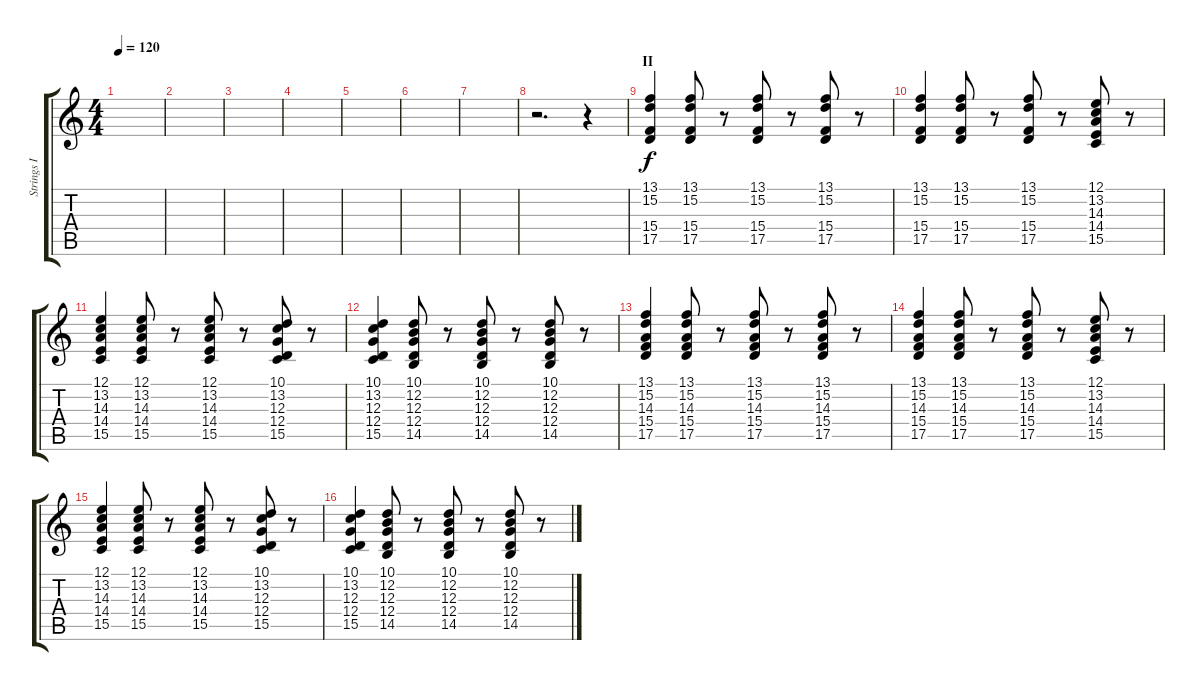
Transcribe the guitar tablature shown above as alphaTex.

\track ("Strings I" "Strings I") {instrument pad8sweep}
\staff {score tabs}
\tuning (E4 B3 G3 D3 A2 E2) {hide}
\ts (4 4)
\tempo 120
\clef g2
\ks c
|
|
|
|
|
|
|
r.2{d} r.4{volume 2} |
\section ("" "II")
(13.1 15.2 15.4 17.5).4{volume 8} (13.1 15.2 15.4 17.5).8 r.8 (13.1 15.2 15.4 17.5).8 r.8 (13.1 15.2 15.4 17.5).8 r.8 |
(13.1 15.2 15.4 17.5).4 (13.1 15.2 15.4 17.5).8 r.8 (13.1 15.2 15.4 17.5).8 r.8 (12.1 13.2 14.3 14.4 15.5).8 r.8 |
(12.1 13.2 14.3 14.4 15.5).4 (12.1 13.2 14.3 14.4 15.5).8 r.8 (12.1 13.2 14.3 14.4 15.5).8 r.8 (10.1 13.2 12.3 12.4 15.5).8 r.8 |
(10.1 13.2 12.3 12.4 15.5).4 (10.1 12.2 12.3 12.4 14.5).8 r.8 (10.1 12.2 12.3 12.4 14.5).8 r.8 (10.1 12.2 12.3 12.4 14.5).8 r.8 |
(13.1 15.2 14.3 15.4 17.5).4 (13.1 15.2 14.3 15.4 17.5).8 r.8 (13.1 15.2 14.3 15.4 17.5).8 r.8 (13.1 15.2 14.3 15.4 17.5).8 r.8 |
(13.1 15.2 14.3 15.4 17.5).4 (13.1 15.2 14.3 15.4 17.5).8 r.8 (13.1 15.2 14.3 15.4 17.5).8 r.8 (12.1 13.2 14.3 14.4 15.5).8 r.8 |
(12.1 13.2 14.3 14.4 15.5).4 (12.1 13.2 14.3 14.4 15.5).8 r.8 (12.1 13.2 14.3 14.4 15.5).8 r.8 (10.1 13.2 12.3 12.4 15.5).8 r.8 |
(10.1 13.2 12.3 12.4 15.5).4 (10.1 12.2 12.3 12.4 14.5).8 r.8 (10.1 12.2 12.3 12.4 14.5).8 r.8 (10.1 12.2 12.3 12.4 14.5).8 r.8
